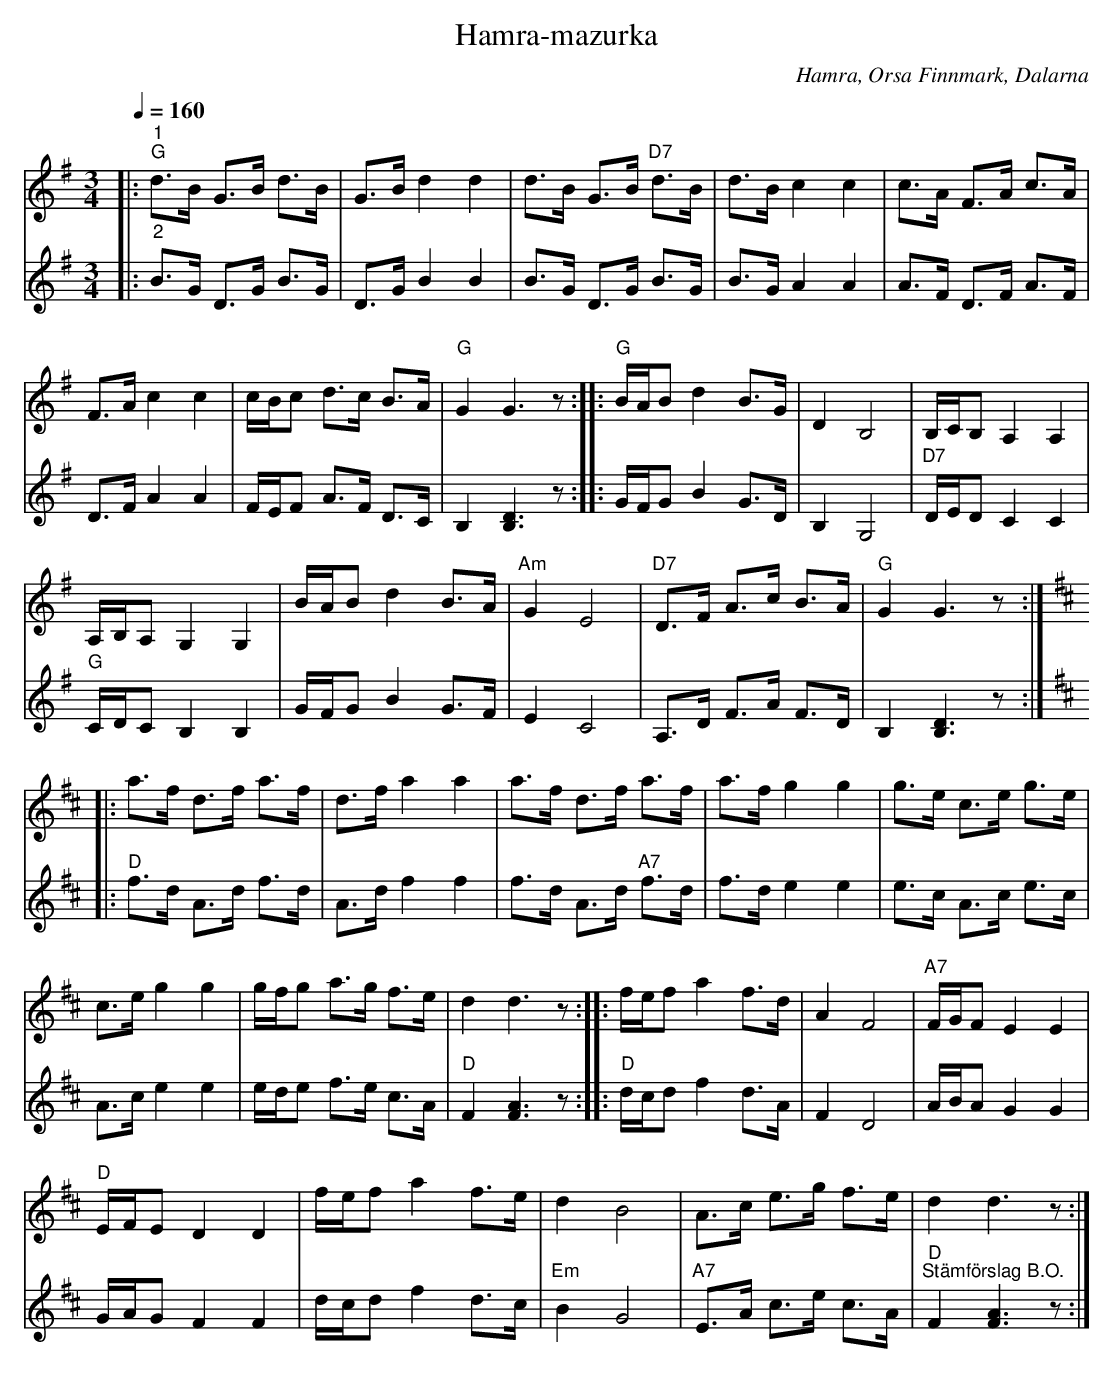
X:1
T:Hamra-mazurka
O:Hamra, Orsa Finnmark, Dalarna
L:1/8
Q:1/4=160
M:3/4
K:G
V:1
|:"^1""G" d>B G>B d>B | G>B d2 d2 | d>B G>B"D7" d>B | d>B c2 c2 | c>A F>A c>A |
F>A c2 c2 | c/B/c d>c B>A |"G" G2 G3 z ::"G" B/A/B d2 B>G | D2 B,4 | B,/C/B, A,2 A,2 |
A,/B,/A, G,2 G,2 | B/A/B d2 B>A |"Am" G2 E4 |"D7" D>F A>c B>A |"G" G2 G3 z ::
[K:D] a>f d>f a>f | d>f a2 a2 | a>f d>f a>f | a>f g2 g2 | g>e c>e g>e |
c>e g2 g2 | g/f/g a>g f>e | d2 d3 z :: f/e/f a2 f>d | A2 F4 |"A7" F/G/F E2 E2 |
"D" E/F/E D2 D2 | f/e/f a2 f>e | d2 B4 | A>c e>g f>e | d2 d3 z :|
V:2
|:"^2" B>G D>G B>G | D>G B2 B2 | B>G D>G B>G | B>G A2 A2 | A>F D>F A>F |
D>F A2 A2 | F/E/F A>F D>C | B,2 [B,D]3 z :: G/F/G B2 G>D | B,2 G,4 |"D7" D/E/D C2 C2 |
"G" C/D/C B,2 B,2 | G/F/G B2 G>F | E2 C4 | A,>D F>A F>D | B,2 [B,D]3 z ::
[K:D]"D" f>d A>d f>d | A>d f2 f2 | f>d A>d"A7" f>d | f>d e2 e2 | e>c A>c e>c |
A>c e2 e2 | e/d/e f>e c>A |"D" F2 [FA]3 z :: "D" d/c/d f2 d>A | F2 D4 | A/B/A G2 G2 |
G/A/G F2 F2 | d/c/d f2 d>c |"Em" B2 G4 |"A7" E>A c>e c>A |"D" "^Stämförslag B.O." F2 [FA]3 z :|
